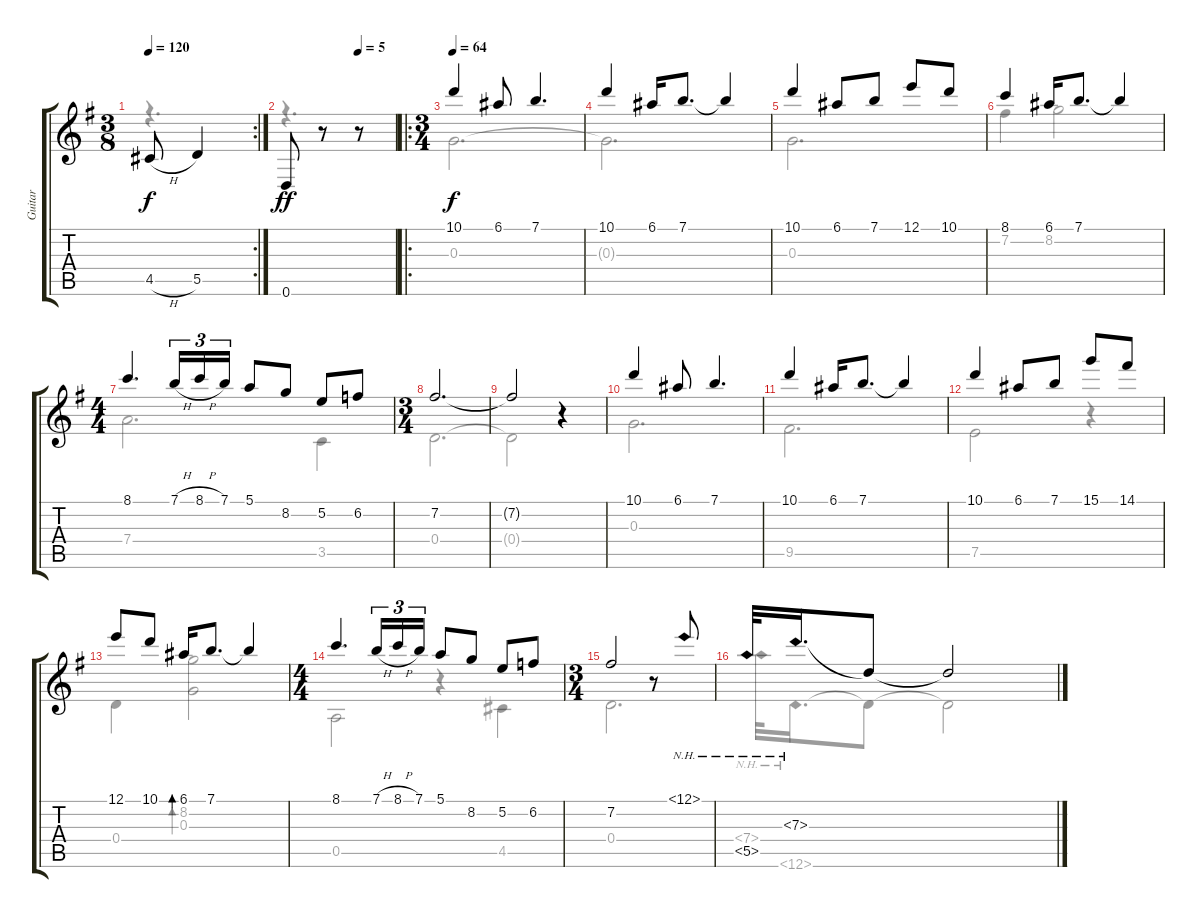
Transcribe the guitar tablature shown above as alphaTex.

\track ("Guitar" "Guitar") {instrument acousticguitarnylon}
\staff {score tabs}
\tuning (E4 B3 G3 D3 A2 D2) {hide}
\voice
\rc 2
\ts (3 8)
\tempo 120
\clef g2
\ks eminor
4.5{h}.8{dy f} 5.5.4 |
\tempo (5 0.6666666666666666)
0.6.8{dy ff instrument slapbass1} r.8 r.8 |
\ro
\ts (3 4)
\tempo 64
10.1.4{dy f instrument acousticguitarnylon} 6.1.8 7.1.4{d} |
10.1.4 6.1.16 7.1.8{d} 7.1{t}.4 |
10.1.4 6.1.8 7.1.8 12.1.8 10.1.8 |
8.1.4 6.1.16 7.1.8{d} 7.1{t}.4 |
\ts (4 4)
8.1.4{d} 7.1{h}.16{tu (3 2)} 8.1{h}.16{tu (3 2)} 7.1.16{tu (3 2)} 5.1.8 8.2.8 5.2.8 6.2.8 |
\ts (3 4)
7.2.2{d} |
7.2{t}.2 r.4 |
10.1.4 6.1.8 7.1.4{d} |
10.1.4 6.1.16 7.1.8{d} 7.1{t}.4 |
10.1.4 6.1.8 7.1.8 15.1.8 14.1.8 |
12.1.8 10.1.8 6.1.16{bd 120} 7.1.8{d} 7.1{t}.4 |
\ts (4 4)
8.1.4{d} 7.1{h}.16{tu (3 2)} 8.1{h}.16{tu (3 2)} 7.1.16{tu (3 2)} 5.1.8 8.2.8 5.2.8 6.2.8 |
\ts (3 4)
7.2.2 r.8 12.1{nh}.8 |
5.5{nh}.32 7.3{nh}.16{d} 7.3{t}.8 7.3{t}.2
\voice
\clef g2
\ottava regular
\simile none
\ks eminor
r.4{d dy f} |
r.4{d} |
0.3.2{d} |
0.3{t}.2{d} |
0.3.2{d} |
7.2.4 8.2.2 |
7.4.2{d} 3.5.4 |
0.4.2{d} |
0.4{t}.2 r.4 |
0.3.2{d} |
9.5.2{d} |
7.5.2 r.4 |
0.4.4 (8.2 0.3).2{bd 120} |
0.5.2 r.4 4.5.4 |
0.4.2{d} |
7.4{nh}.32 12.6{nh}.16{d} 12.6{t}.8 12.6{t}.2
